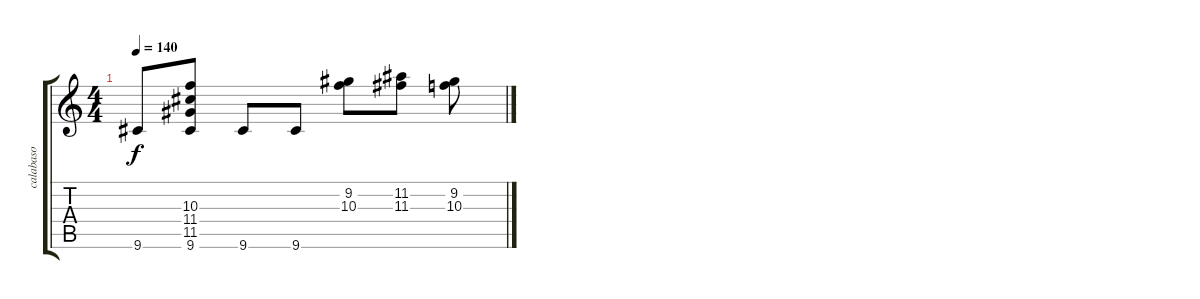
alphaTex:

\track ("calabaso" "calabaso") {instrument acousticguitarsteel}
\staff {score tabs}
\tuning (E4 B3 G3 D3 A2 E2) {hide}
\ts (4 4)
\tempo 140
\clef g2
\ks c
9.6.8{dy f} (10.3 11.4 11.5 9.6).8 9.6.8 9.6.8 (9.2 10.3).8 (11.2 11.3).8 (9.2 10.3).8
